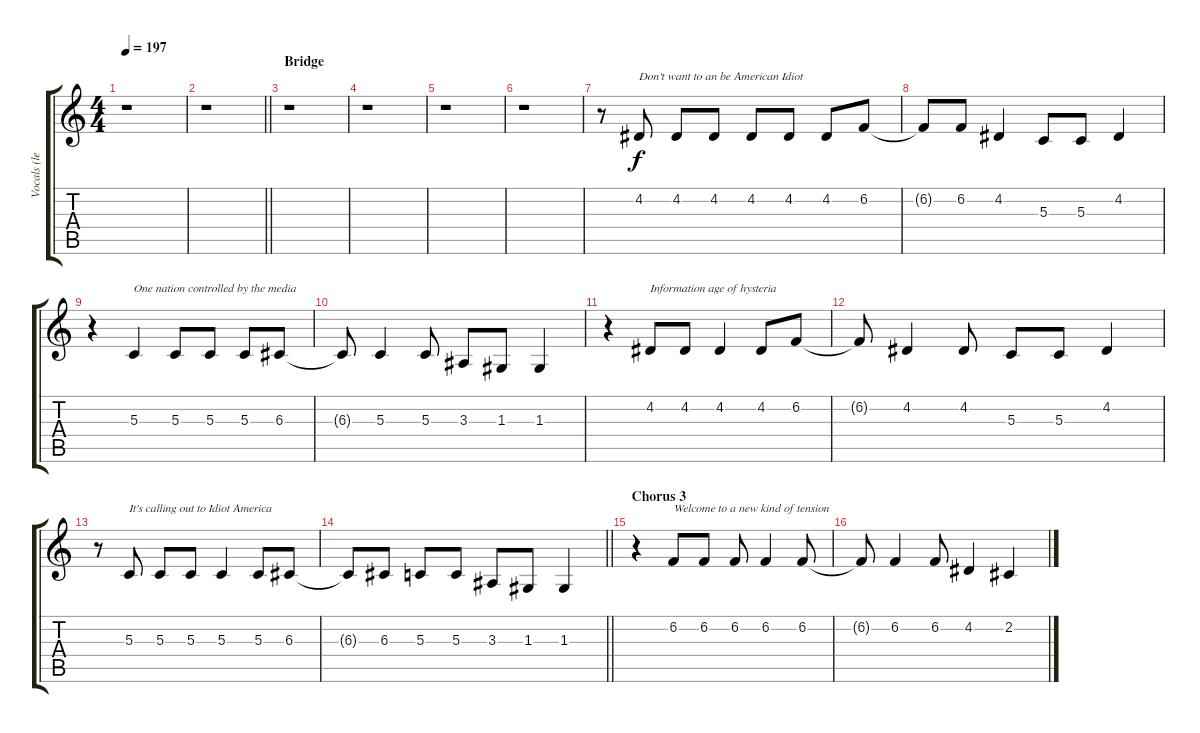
\track ("Vocals (lead)" "Vocals (le") {instrument tenorsax}
\staff {score tabs}
\tuning (E4 B3 G3 D3 A2 E2) {hide}
\ts (4 4)
\tempo 197
\clef g2
\ks c
r.1{dy f} |
\barLineRight lightlight
r.1 |
\section ("" "Bridge")
r.1 |
r.1 |
r.1 |
r.1 |
r.8 4.2.8{txt "Don't want to an be American Idiot"} 4.2.8 4.2.8 4.2.8 4.2.8 4.2.8 6.2.8 |
6.2{t}.8 6.2.8 4.2.4 5.3.8 5.3.8 4.2.4 |
r.4 5.3.4{txt "One nation controlled by the media"} 5.3.8 5.3.8 5.3.8 6.3.8 |
6.3{t}.8 5.3.4 5.3.8 3.3.8 1.3.8 1.3.4 |
r.4 4.2.8{txt "Information age of hysteria"} 4.2.8 4.2.4 4.2.8 6.2.8 |
6.2{t}.8 4.2.4 4.2.8 5.3.8 5.3.8 4.2.4 |
r.8 5.3.8{txt "It's calling out to Idiot America"} 5.3.8 5.3.8 5.3.4 5.3.8 6.3.8 |
\barLineRight lightlight
6.3{t}.8 6.3.8 5.3.8 5.3.8 3.3.8 1.3.8 1.3.4 |
\section ("" "Chorus 3")
r.4 6.2.8{txt "Welcome to a new kind of tension"} 6.2.8 6.2.8 6.2.4 6.2.8 |
6.2{t}.8 6.2.4 6.2.8 4.2.4 2.2.4
